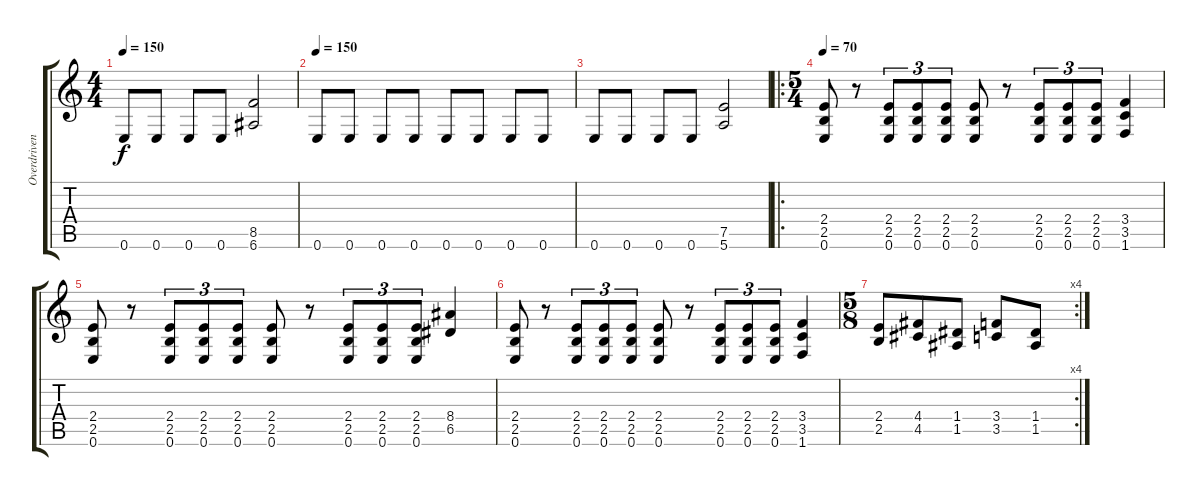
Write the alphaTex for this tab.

\track ("Overdriven Guitar 2" "Overdriven") {instrument distortionguitar}
\staff {score tabs}
\tuning (E4 B3 G3 D3 A2 E2) {hide}
\ts (4 4)
\tempo 150
\clef g2
\ks c
0.6.8{dy f} 0.6.8 0.6.8 0.6.8 (8.5 6.6).2 |
\tempo 150
0.6.8 0.6.8 0.6.8 0.6.8 0.6.8 0.6.8 0.6.8 0.6.8 |
0.6.8 0.6.8 0.6.8 0.6.8 (7.5 5.6).2 |
\ro
\ts (5 4)
\tempo 80
\tempo 70
(2.4 2.5 0.6).8 r.8 (2.4 2.5 0.6).8{tu (3 2)} (2.4 2.5 0.6).8{tu (3 2)} (2.4 2.5 0.6).8{tu (3 2)} (2.4 2.5 0.6).8 r.8 (2.4 2.5 0.6).8{tu (3 2)} (2.4 2.5 0.6).8{tu (3 2)} (2.4 2.5 0.6).8{tu (3 2)} (3.4 3.5 1.6).4 |
(2.4 2.5 0.6).8 r.8 (2.4 2.5 0.6).8{tu (3 2)} (2.4 2.5 0.6).8{tu (3 2)} (2.4 2.5 0.6).8{tu (3 2)} (2.4 2.5 0.6).8 r.8 (2.4 2.5 0.6).8{tu (3 2)} (2.4 2.5 0.6).8{tu (3 2)} (2.4 2.5 0.6).8{tu (3 2)} (8.4 6.5).4 |
(2.4 2.5 0.6).8 r.8 (2.4 2.5 0.6).8{tu (3 2)} (2.4 2.5 0.6).8{tu (3 2)} (2.4 2.5 0.6).8{tu (3 2)} (2.4 2.5 0.6).8 r.8 (2.4 2.5 0.6).8{tu (3 2)} (2.4 2.5 0.6).8{tu (3 2)} (2.4 2.5 0.6).8{tu (3 2)} (3.4 3.5 1.6).4 |
\rc 4
\ts (5 8)
(2.4 2.5).8 (4.4 4.5).8 (1.4 1.5).8 (3.4 3.5).8 (1.4 1.5).8
